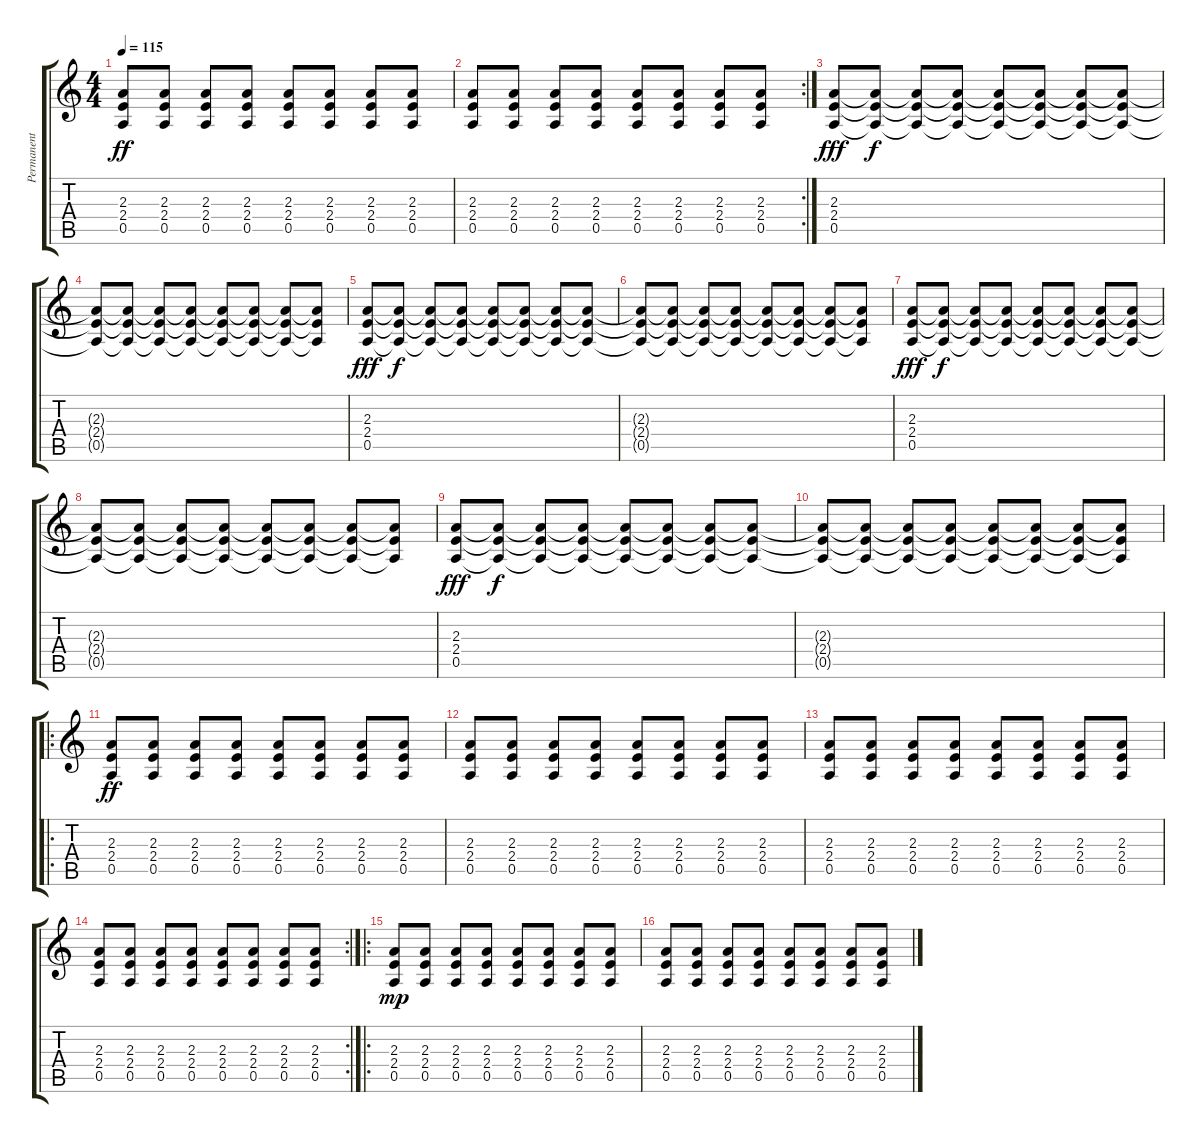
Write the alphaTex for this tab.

\track ("Permanent Distortion" "Permanent ") {instrument overdrivenguitar}
\staff {score tabs}
\tuning (E4 B3 G3 D3 A2 E2) {hide}
\ts (4 4)
\tempo 115
\clef g2
\ks c
(2.3 2.4 0.5).8{dy ff} (2.3 2.4 0.5).8 (2.3 2.4 0.5).8 (2.3 2.4 0.5).8 (2.3 2.4 0.5).8 (2.3 2.4 0.5).8 (2.3 2.4 0.5).8 (2.3 2.4 0.5).8 |
\rc 2
(2.3 2.4 0.5).8 (2.3 2.4 0.5).8 (2.3 2.4 0.5).8 (2.3 2.4 0.5).8 (2.3 2.4 0.5).8 (2.3 2.4 0.5).8 (2.3 2.4 0.5).8 (2.3 2.4 0.5).8 |
(2.3 2.4 0.5).8{dy fff} (2.3{t} 2.4{t} 0.5{t}).8{dy f} (2.3{t} 2.4{t} 0.5{t}).8 (2.3{t} 2.4{t} 0.5{t}).8 (2.3{t} 2.4{t} 0.5{t}).8 (2.3{t} 2.4{t} 0.5{t}).8 (2.3{t} 2.4{t} 0.5{t}).8 (2.3{t} 2.4{t} 0.5{t}).8 |
(2.3{t} 2.4{t} 0.5{t}).8 (2.3{t} 2.4{t} 0.5{t}).8 (2.3{t} 2.4{t} 0.5{t}).8 (2.3{t} 2.4{t} 0.5{t}).8 (2.3{t} 2.4{t} 0.5{t}).8 (2.3{t} 2.4{t} 0.5{t}).8 (2.3{t} 2.4{t} 0.5{t}).8 (2.3{t} 2.4{t} 0.5{t}).8 |
(2.3 2.4 0.5).8{dy fff} (2.3{t} 2.4{t} 0.5{t}).8{dy f} (2.3{t} 2.4{t} 0.5{t}).8 (2.3{t} 2.4{t} 0.5{t}).8 (2.3{t} 2.4{t} 0.5{t}).8 (2.3{t} 2.4{t} 0.5{t}).8 (2.3{t} 2.4{t} 0.5{t}).8 (2.3{t} 2.4{t} 0.5{t}).8 |
(2.3{t} 2.4{t} 0.5{t}).8 (2.3{t} 2.4{t} 0.5{t}).8 (2.3{t} 2.4{t} 0.5{t}).8 (2.3{t} 2.4{t} 0.5{t}).8 (2.3{t} 2.4{t} 0.5{t}).8 (2.3{t} 2.4{t} 0.5{t}).8 (2.3{t} 2.4{t} 0.5{t}).8 (2.3{t} 2.4{t} 0.5{t}).8 |
(2.3 2.4 0.5).8{dy fff} (2.3{t} 2.4{t} 0.5{t}).8{dy f} (2.3{t} 2.4{t} 0.5{t}).8 (2.3{t} 2.4{t} 0.5{t}).8 (2.3{t} 2.4{t} 0.5{t}).8 (2.3{t} 2.4{t} 0.5{t}).8 (2.3{t} 2.4{t} 0.5{t}).8 (2.3{t} 2.4{t} 0.5{t}).8 |
(2.3{t} 2.4{t} 0.5{t}).8 (2.3{t} 2.4{t} 0.5{t}).8 (2.3{t} 2.4{t} 0.5{t}).8 (2.3{t} 2.4{t} 0.5{t}).8 (2.3{t} 2.4{t} 0.5{t}).8 (2.3{t} 2.4{t} 0.5{t}).8 (2.3{t} 2.4{t} 0.5{t}).8 (2.3{t} 2.4{t} 0.5{t}).8 |
(2.3 2.4 0.5).8{dy fff} (2.3{t} 2.4{t} 0.5{t}).8{dy f} (2.3{t} 2.4{t} 0.5{t}).8 (2.3{t} 2.4{t} 0.5{t}).8 (2.3{t} 2.4{t} 0.5{t}).8 (2.3{t} 2.4{t} 0.5{t}).8 (2.3{t} 2.4{t} 0.5{t}).8 (2.3{t} 2.4{t} 0.5{t}).8 |
(2.3{t} 2.4{t} 0.5{t}).8 (2.3{t} 2.4{t} 0.5{t}).8 (2.3{t} 2.4{t} 0.5{t}).8 (2.3{t} 2.4{t} 0.5{t}).8 (2.3{t} 2.4{t} 0.5{t}).8 (2.3{t} 2.4{t} 0.5{t}).8 (2.3{t} 2.4{t} 0.5{t}).8 (2.3{t} 2.4{t} 0.5{t}).8 |
\ro
(2.3 2.4 0.5).8{dy ff} (2.3 2.4 0.5).8 (2.3 2.4 0.5).8 (2.3 2.4 0.5).8 (2.3 2.4 0.5).8 (2.3 2.4 0.5).8 (2.3 2.4 0.5).8 (2.3 2.4 0.5).8 |
(2.3 2.4 0.5).8 (2.3 2.4 0.5).8 (2.3 2.4 0.5).8 (2.3 2.4 0.5).8 (2.3 2.4 0.5).8 (2.3 2.4 0.5).8 (2.3 2.4 0.5).8 (2.3 2.4 0.5).8 |
(2.3 2.4 0.5).8 (2.3 2.4 0.5).8 (2.3 2.4 0.5).8 (2.3 2.4 0.5).8 (2.3 2.4 0.5).8 (2.3 2.4 0.5).8 (2.3 2.4 0.5).8 (2.3 2.4 0.5).8 |
\rc 2
(2.3 2.4 0.5).8 (2.3 2.4 0.5).8 (2.3 2.4 0.5).8 (2.3 2.4 0.5).8 (2.3 2.4 0.5).8 (2.3 2.4 0.5).8 (2.3 2.4 0.5).8 (2.3 2.4 0.5).8 |
\ro
(2.3 2.4 0.5).8{dy mp} (2.3 2.4 0.5).8 (2.3 2.4 0.5).8 (2.3 2.4 0.5).8 (2.3 2.4 0.5).8 (2.3 2.4 0.5).8 (2.3 2.4 0.5).8 (2.3 2.4 0.5).8 |
(2.3 2.4 0.5).8 (2.3 2.4 0.5).8 (2.3 2.4 0.5).8 (2.3 2.4 0.5).8 (2.3 2.4 0.5).8 (2.3 2.4 0.5).8 (2.3 2.4 0.5).8 (2.3 2.4 0.5).8
